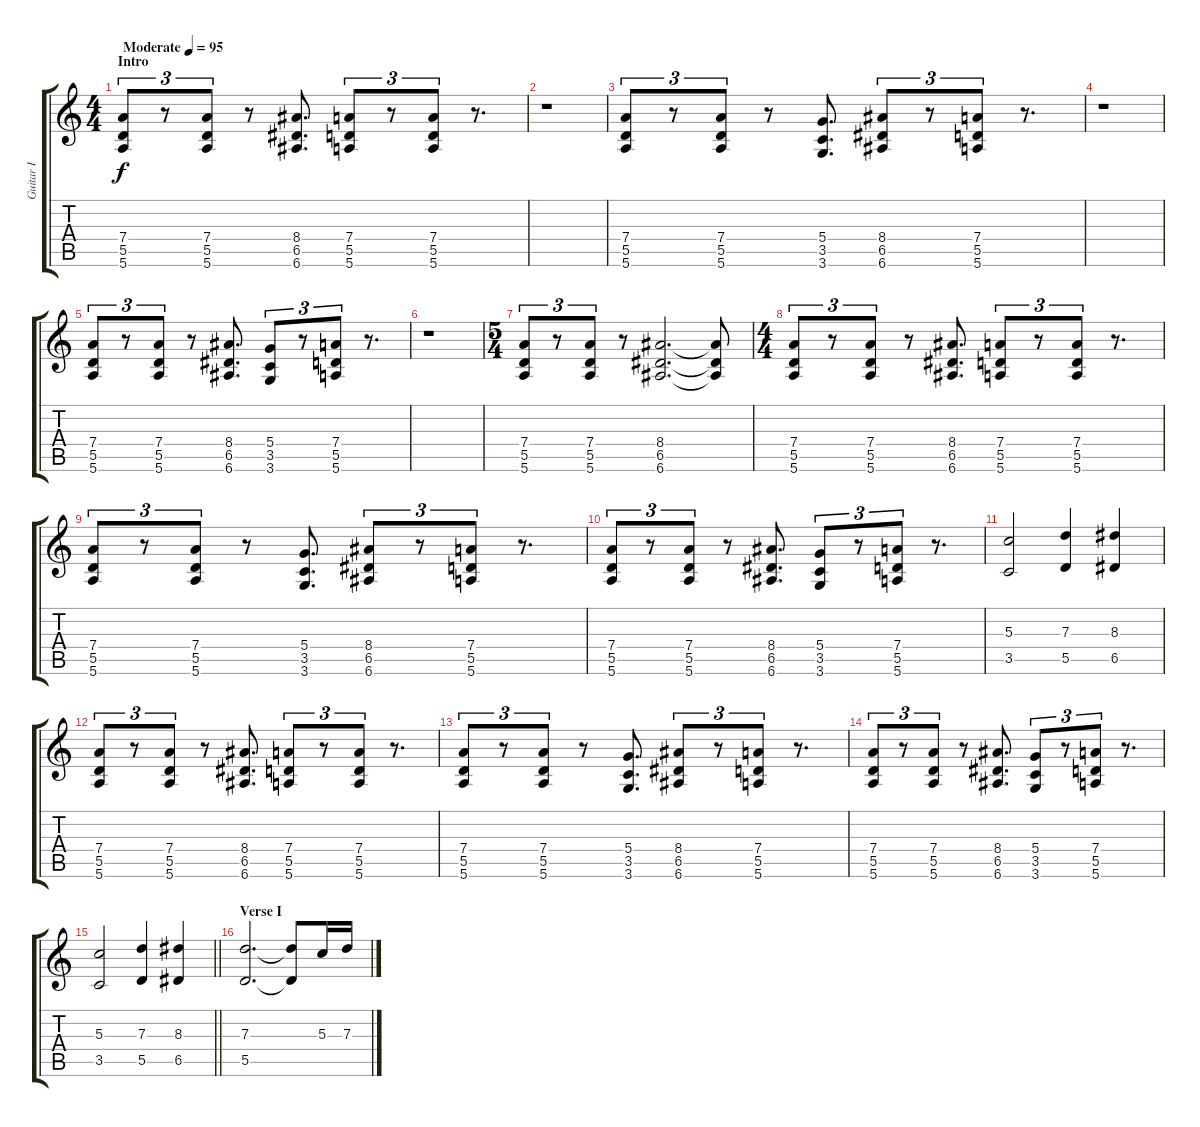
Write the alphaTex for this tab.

\track ("Guitar I" "Guitar I") {instrument overdrivenguitar}
\staff {score tabs}
\tuning (E4 B3 G3 D3 A2 E2) {hide}
\ts (4 4)
\section ("" "Intro")
\tempo (95 "Moderate")
\clef g2
\ks c
(7.4 5.5 5.6).8{tu (3 2) dy f instrument overdrivenguitar} r.8{tu (3 2)} (7.4 5.5 5.6).8{tu (3 2)} r.8 (8.4 6.5 6.6).8{d} (7.4 5.5 5.6).8{tu (3 2)} r.8{tu (3 2)} (7.4 5.5 5.6).8{tu (3 2)} r.8{d} |
r.1 |
(7.4 5.5 5.6).8{tu (3 2)} r.8{tu (3 2)} (7.4 5.5 5.6).8{tu (3 2)} r.8 (5.4 3.5 3.6).8{d} (8.4 6.5 6.6).8{tu (3 2)} r.8{tu (3 2)} (7.4 5.5 5.6).8{tu (3 2)} r.8{d} |
r.1 |
(7.4 5.5 5.6).8{tu (3 2)} r.8{tu (3 2)} (7.4 5.5 5.6).8{tu (3 2)} r.8 (8.4 6.5 6.6).8{d} (5.4 3.5 3.6).8{tu (3 2)} r.8{tu (3 2)} (7.4 5.5 5.6).8{tu (3 2)} r.8{d} |
r.1 |
\ts (5 4)
(7.4 5.5 5.6).8{tu (3 2)} r.8{tu (3 2)} (7.4 5.5 5.6).8{tu (3 2)} r.8 (8.4 6.5 6.6).2{d} (8.4{t} 6.5{t} 6.6{t}).8 |
\ts (4 4)
(7.4 5.5 5.6).8{tu (3 2)} r.8{tu (3 2)} (7.4 5.5 5.6).8{tu (3 2)} r.8 (8.4 6.5 6.6).8{d} (7.4 5.5 5.6).8{tu (3 2)} r.8{tu (3 2)} (7.4 5.5 5.6).8{tu (3 2)} r.8{d} |
(7.4 5.5 5.6).8{tu (3 2)} r.8{tu (3 2)} (7.4 5.5 5.6).8{tu (3 2)} r.8 (5.4 3.5 3.6).8{d} (8.4 6.5 6.6).8{tu (3 2)} r.8{tu (3 2)} (7.4 5.5 5.6).8{tu (3 2)} r.8{d} |
(7.4 5.5 5.6).8{tu (3 2)} r.8{tu (3 2)} (7.4 5.5 5.6).8{tu (3 2)} r.8 (8.4 6.5 6.6).8{d} (5.4 3.5 3.6).8{tu (3 2)} r.8{tu (3 2)} (7.4 5.5 5.6).8{tu (3 2)} r.8{d} |
(5.3 3.5).2 (7.3 5.5).4 (8.3 6.5).4 |
(7.4 5.5 5.6).8{tu (3 2)} r.8{tu (3 2)} (7.4 5.5 5.6).8{tu (3 2)} r.8 (8.4 6.5 6.6).8{d} (7.4 5.5 5.6).8{tu (3 2)} r.8{tu (3 2)} (7.4 5.5 5.6).8{tu (3 2)} r.8{d} |
(7.4 5.5 5.6).8{tu (3 2)} r.8{tu (3 2)} (7.4 5.5 5.6).8{tu (3 2)} r.8 (5.4 3.5 3.6).8{d} (8.4 6.5 6.6).8{tu (3 2)} r.8{tu (3 2)} (7.4 5.5 5.6).8{tu (3 2)} r.8{d} |
(7.4 5.5 5.6).8{tu (3 2)} r.8{tu (3 2)} (7.4 5.5 5.6).8{tu (3 2)} r.8 (8.4 6.5 6.6).8{d} (5.4 3.5 3.6).8{tu (3 2)} r.8{tu (3 2)} (7.4 5.5 5.6).8{tu (3 2)} r.8{d} |
\barLineRight lightlight
(5.3 3.5).2 (7.3 5.5).4 (8.3 6.5).4 |
\section ("" "Verse I")
(7.3 5.5).2{d} (7.3{t} 5.5{t}).8 5.3.16 7.3.16
